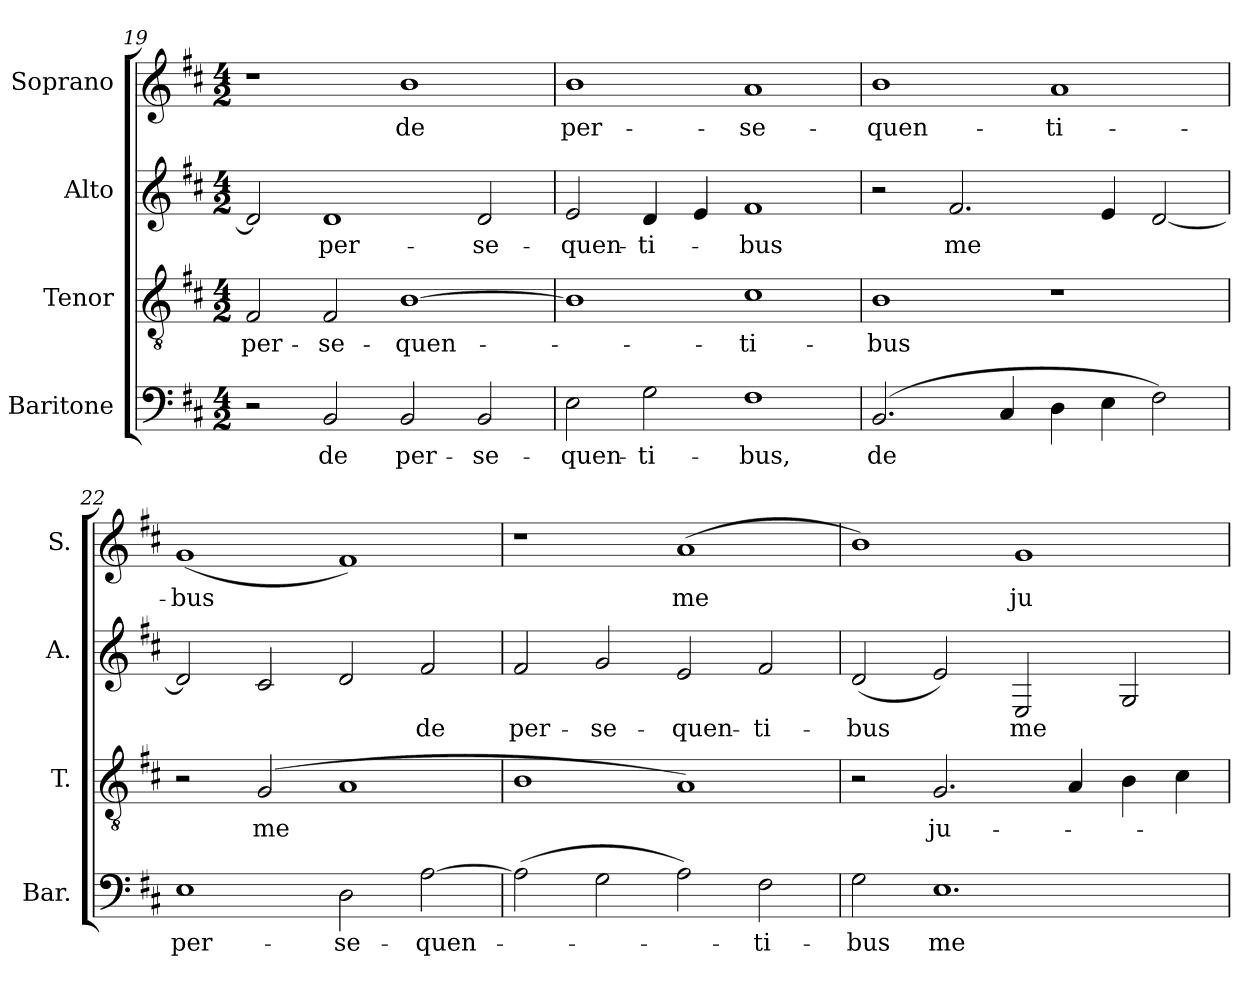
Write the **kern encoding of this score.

**kern	**text	**kern	**text	**kern	**text	**kern	**text
*part4	*part4	*part3	*part3	*part2	*part2	*part1	*part1
*staff4	*staff4	*staff3	*staff3	*staff2	*staff2	*staff1	*staff1
*I"Baritone	*	*I"Tenor	*	*I"Alto	*	*I"Soprano	*
*I'Bar.	*	*I'T.	*	*I'A.	*	*I'S.	*
*clefF4	*	*clefGv2	*	*clefG2	*	*clefG2	*
*	*	*ITrd7c12	*	*	*	*	*
*k[f#c#]	*	*k[f#c#]	*	*k[f#c#]	*	*k[f#c#]	*
*D:	*	*D:	*	*D:	*	*D:	*
*M4/2	*	*M4/2	*	*M4/2	*	*M4/2	*
=19	=19	=19	=19	=19	=19	=19	=19
!	!	!	!LO:LY:b:color=#000000	!	!	!	!
2r	.	2FF#i/	per-	2di/]	.	1r	.
!	!LO:LY:b:color=#000000	!	!	!	!	!	!
!	!	!	!LO:LY:b:color=#000000	!	!	!	!
!	!	!	!	!	!LO:LY:b:color=#000000	!	!
2BBi/	de	2FF#i/	-se-	1di	per-	.	.
!	!LO:LY:b:color=#000000	!	!	!	!	!	!
!	!	!	!LO:LY:b:color=#000000	!	!	!	!
!	!	!	!	!	!	!	!LO:LY:b:color=#000000
2BBi/	per-	[1BBi	-quen-	.	.	1bi	de
!	!LO:LY:b:color=#000000	!	!	!	!	!	!
!	!	!	!	!	!LO:LY:b:color=#000000	!	!
2BBi/	-se-	.	.	2di/	-se-	.	.
=20	=20	=20	=20	=20	=20	=20	=20
!	!LO:LY:b:color=#000000	!	!	!	!	!	!
!	!	!	!	!	!LO:LY:b:color=#000000	!	!
!	!	!	!	!	!	!	!LO:LY:b:color=#000000
2Ei\	-quen-	1BBi]	.	2ei/	-quen-	1bi	per-
!	!LO:LY:b:color=#000000	!	!	!	!	!	!
!	!	!	!	!	!LO:LY:b:color=#000000	!	!
2Gi\	-ti-	.	.	4di/	-ti-	.	.
.	.	.	.	4ei/	.	.	.
!	!LO:LY:b:color=#000000	!	!	!	!	!	!
!	!	!	!LO:LY:b:color=#000000	!	!	!	!
!	!	!	!	!	!LO:LY:b:color=#000000	!	!
!	!	!	!	!	!	!	!LO:LY:b:color=#000000
1F#i	-bus,	1C#i	-ti-	1f#i	-bus	1ai	-se-
=21	=21	=21	=21	=21	=21	=21	=21
!	!LO:LY:b:color=#000000	!	!	!	!	!	!
!	!	!	!LO:LY:b:color=#000000	!	!	!	!
!	!	!	!	!	!	!	!LO:LY:b:color=#000000
(2.BBi/	de	1BBi	-bus	2r	.	1bi	-quen-
!	!	!	!	!	!LO:LY:b:color=#000000	!	!
.	.	.	.	2.f#i/	me	.	.
4C#i/	.	.	.	.	.	.	.
!	!	!	!	!	!	!	!LO:LY:b:color=#000000
4Di\	.	1r	.	.	.	1ai	-ti-
4Ei\	.	.	.	4ei/	.	.	.
2F#i\)	.	.	.	[2di/	.	.	.
=22	=22	=22	=22	=22	=22	=22	=22
!	!LO:LY:b:color=#000000	!	!	!	!	!	!
!	!	!	!	!	!	!	!LO:LY:b:color=#000000
1Ei	per-	2r	.	2di/]	.	(1gi	-bus
!	!	!	!LO:LY:b:color=#000000	!	!	!	!
.	.	(2GGi/	me	2c#i/	.	.	.
!	!LO:LY:b:color=#000000	!	!	!	!	!	!
2Di\	-se-	1AAi	.	2di/	.	1f#i)	.
!	!LO:LY:b:color=#000000	!	!	!	!	!	!
!	!	!	!	!	!LO:LY:b:color=#000000	!	!
[2Ai\	-quen-	.	.	2f#i/	de	.	.
=23	=23	=23	=23	=23	=23	=23	=23
!	!	!	!	!	!LO:LY:b:color=#000000	!	!
(2Ai\]	.	1BBi	.	2f#i/	per-	1r	.
!	!	!	!	!	!LO:LY:b:color=#000000	!	!
2Gi\	.	.	.	2gi/	-se-	.	.
!	!	!	!	!	!LO:LY:b:color=#000000	!	!
!	!	!	!	!	!	!	!LO:LY:b:color=#000000
2Ai\)	.	1AAi)	.	2ei/	-quen-	(1ai	me
!	!LO:LY:b:color=#000000	!	!	!	!	!	!
!	!	!	!	!	!LO:LY:b:color=#000000	!	!
2F#i\	-ti-	.	.	2f#i/	-ti-	.	.
!!LO:PB:g=z
=24	=24	=24	=24	=24	=24	=24	=24
!	!LO:LY:b:color=#000000	!	!	!	!	!	!
!	!	!	!	!	!LO:LY:b:color=#000000	!	!
2Gi\	-bus	2r	.	(2di/	-bus	1bi)	.
!	!LO:LY:b:color=#000000	!	!	!	!	!	!
!	!	!	!LO:LY:b:color=#000000	!	!	!	!
1.Ei	me	2.GGi/	ju-	2ei/)	.	.	.
!	!	!	!	!	!LO:LY:b:color=#000000	!	!
!	!	!	!	!	!	!	!LO:LY:b:color=#000000
.	.	.	.	2Ei/	me	1gi	ju-
.	.	4AAi/	.	.	.	.	.
.	.	4BBi\	.	2Gi/	.	.	.
.	.	4C#i\	.	.	.	.	.
=	=	=	=	=	=	=	=
*-	*-	*-	*-	*-	*-	*-	*-
